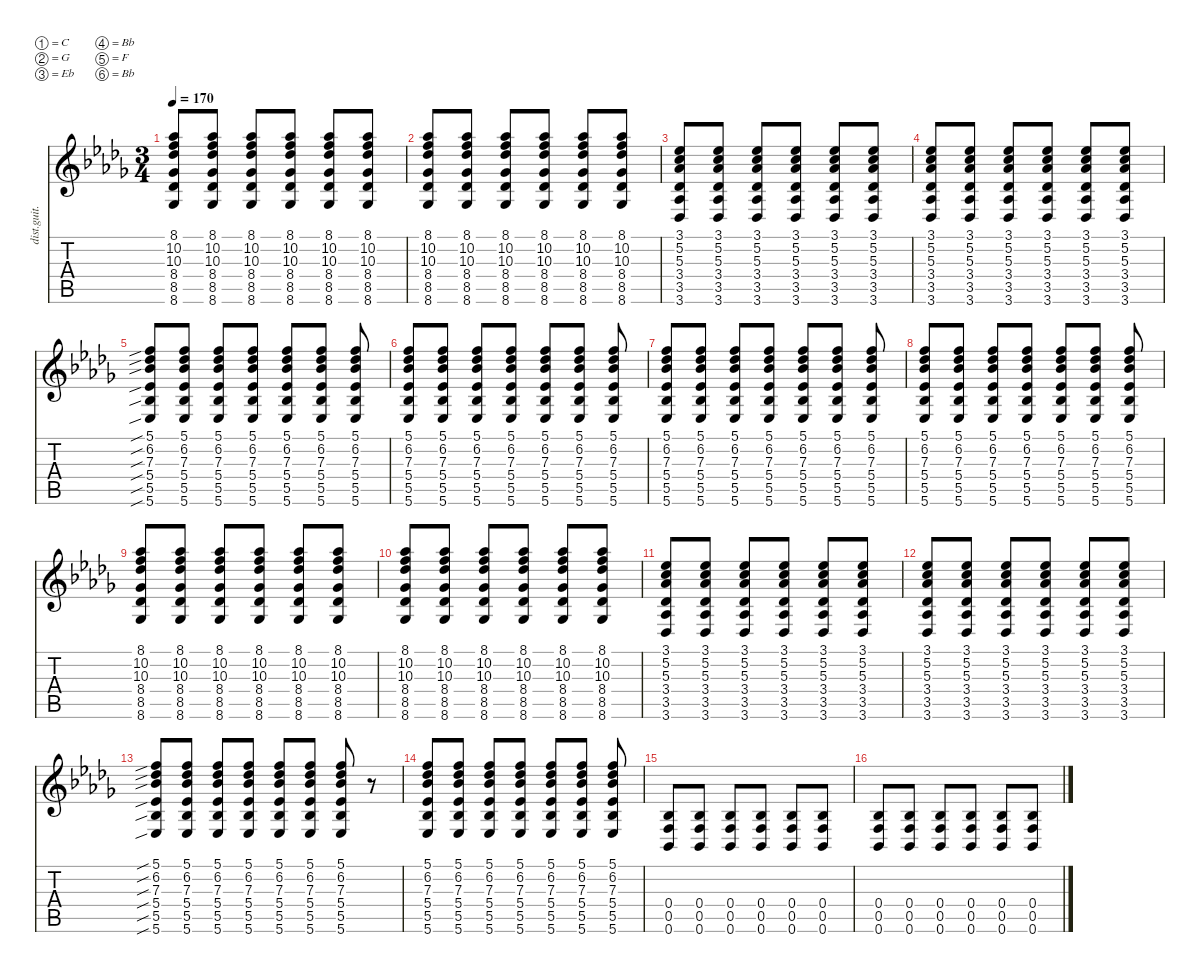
\defaultSystemsLayout 4
\hideDynamics
\bracketExtendMode nobrackets
\track ("Distortion Guitar" "dist.guit.") {instrument distortionguitar}
\staff {score tabs}
\tuning (C4 G3 Eb3 Bb2 F2 Bb1)
\ts (3 4)
\tempo 170
\clef g2
\ks bbminor
(8.6{acc b} 8.5{acc b} 8.4{acc b} 10.3{acc b} 10.2{acc forcenatural} 8.1{acc b}).8{dy mf beam Up} (8.6{acc b} 8.5{acc b} 8.4{acc b} 10.3{acc b} 10.2{acc forcenatural} 8.1{acc b}).8{beam Up} (8.6{acc b} 8.5{acc b} 8.4{acc b} 10.3{acc b} 10.2{acc forcenatural} 8.1{acc b}).8{beam Up} (8.6{acc b} 8.5{acc b} 8.4{acc b} 10.3{acc b} 10.2{acc forcenatural} 8.1{acc b}).8{beam Up} (8.6{acc b} 8.5{acc b} 8.4{acc b} 10.3{acc b} 10.2{acc forcenatural} 8.1{acc b}).8{beam Up} (8.6{acc b} 8.5{acc b} 8.4{acc b} 10.3{acc b} 10.2{acc forcenatural} 8.1{acc b}).8{beam Up} |
(8.6{acc b} 8.5{acc b} 8.4{acc b} 10.3{acc b} 10.2{acc forcenatural} 8.1{acc b}).8{beam Up} (8.6{acc b} 8.5{acc b} 8.4{acc b} 10.3{acc b} 10.2{acc forcenatural} 8.1{acc b}).8{beam Up} (8.6{acc b} 8.5{acc b} 8.4{acc b} 10.3{acc b} 10.2{acc forcenatural} 8.1{acc b}).8{beam Up} (8.6{acc b} 8.5{acc b} 8.4{acc b} 10.3{acc b} 10.2{acc forcenatural} 8.1{acc b}).8{beam Up} (8.6{acc b} 8.5{acc b} 8.4{acc b} 10.3{acc b} 10.2{acc forcenatural} 8.1{acc b}).8{beam Up} (8.6{acc b} 8.5{acc b} 8.4{acc b} 10.3{acc b} 10.2{acc forcenatural} 8.1{acc b}).8{beam Up} |
(3.6{acc b} 3.5{acc b} 3.4{acc b} 5.3{acc b} 5.2{acc forcenatural} 3.1{acc b}).8{beam Up} (3.6{acc b} 3.5{acc b} 3.4{acc b} 5.3{acc b} 5.2{acc forcenatural} 3.1{acc b}).8{beam Up} (3.6{acc b} 3.5{acc b} 3.4{acc b} 5.3{acc b} 5.2{acc forcenatural} 3.1{acc b}).8{beam Up} (3.6{acc b} 3.5{acc b} 3.4{acc b} 5.3{acc b} 5.2{acc forcenatural} 3.1{acc b}).8{beam Up} (3.6{acc b} 3.5{acc b} 3.4{acc b} 5.3{acc b} 5.2{acc forcenatural} 3.1{acc b}).8{beam Up} (3.6{acc b} 3.5{acc b} 3.4{acc b} 5.3{acc b} 5.2{acc forcenatural} 3.1{acc b}).8{beam Up} |
(3.6{acc b} 3.5{acc b} 3.4{acc b} 5.3{acc b} 5.2{acc forcenatural} 3.1{acc b}).8{beam Up} (3.6{acc b} 3.5{acc b} 3.4{acc b} 5.3{acc b} 5.2{acc forcenatural} 3.1{acc b}).8{beam Up} (3.6{acc b} 3.5{acc b} 3.4{acc b} 5.3{acc b} 5.2{acc forcenatural} 3.1{acc b}).8{beam Up} (3.6{acc b} 3.5{acc b} 3.4{acc b} 5.3{acc b} 5.2{acc forcenatural} 3.1{acc b}).8{beam Up} (3.6{acc b} 3.5{acc b} 3.4{acc b} 5.3{acc b} 5.2{acc forcenatural} 3.1{acc b}).8{beam Up} (3.6{acc b} 3.5{acc b} 3.4{acc b} 5.3{acc b} 5.2{acc forcenatural} 3.1{acc b}).8{beam Up} |
(5.6{sib acc b} 5.5{sib acc b} 5.4{sib acc b} 7.3{sib acc b} 6.2{sib acc b} 5.1{sib acc forcenatural}).8{beam Up} (5.6{acc b} 5.5{acc b} 5.4{acc b} 7.3{acc b} 6.2{acc b} 5.1{acc forcenatural}).8{beam Up} (5.6{acc b} 5.5{acc b} 5.4{acc b} 7.3{acc b} 6.2{acc b} 5.1{acc forcenatural}).8{beam Up} (5.6{acc b} 5.5{acc b} 5.4{acc b} 7.3{acc b} 6.2{acc b} 5.1{acc forcenatural}).8{beam Up} (5.6{acc b} 5.5{acc b} 5.4{acc b} 7.3{acc b} 6.2{acc b} 5.1{acc forcenatural}).8{beam Up} (5.6{acc b} 5.5{acc b} 5.4{acc b} 7.3{acc b} 6.2{acc b} 5.1{acc forcenatural}).8{beam Up} (5.6{acc b} 5.5{acc b} 5.4{acc b} 7.3{acc b} 6.2{acc b} 5.1{acc forcenatural}).8{beam Up} |
(5.6{acc b} 5.5{acc b} 5.4{acc b} 7.3{acc b} 6.2{acc b} 5.1{acc forcenatural}).8{beam Up} (5.6{acc b} 5.5{acc b} 5.4{acc b} 7.3{acc b} 6.2{acc b} 5.1{acc forcenatural}).8{beam Up} (5.6{acc b} 5.5{acc b} 5.4{acc b} 7.3{acc b} 6.2{acc b} 5.1{acc forcenatural}).8{beam Up} (5.6{acc b} 5.5{acc b} 5.4{acc b} 7.3{acc b} 6.2{acc b} 5.1{acc forcenatural}).8{beam Up} (5.6{acc b} 5.5{acc b} 5.4{acc b} 7.3{acc b} 6.2{acc b} 5.1{acc forcenatural}).8{beam Up} (5.6{acc b} 5.5{acc b} 5.4{acc b} 7.3{acc b} 6.2{acc b} 5.1{acc forcenatural}).8{beam Up} (5.6{acc b} 5.5{acc b} 5.4{acc b} 7.3{acc b} 6.2{acc b} 5.1{acc forcenatural}).8{beam Up} |
(5.6{acc b} 5.5{acc b} 5.4{acc b} 7.3{acc b} 6.2{acc b} 5.1{acc forcenatural}).8{beam Up} (5.6{acc b} 5.5{acc b} 5.4{acc b} 7.3{acc b} 6.2{acc b} 5.1{acc forcenatural}).8{beam Up} (5.6{acc b} 5.5{acc b} 5.4{acc b} 7.3{acc b} 6.2{acc b} 5.1{acc forcenatural}).8{beam Up} (5.6{acc b} 5.5{acc b} 5.4{acc b} 7.3{acc b} 6.2{acc b} 5.1{acc forcenatural}).8{beam Up} (5.6{acc b} 5.5{acc b} 5.4{acc b} 7.3{acc b} 6.2{acc b} 5.1{acc forcenatural}).8{beam Up} (5.6{acc b} 5.5{acc b} 5.4{acc b} 7.3{acc b} 6.2{acc b} 5.1{acc forcenatural}).8{beam Up} (5.6{acc b} 5.5{acc b} 5.4{acc b} 7.3{acc b} 6.2{acc b} 5.1{acc forcenatural}).8{beam Up} |
(5.6{acc b} 5.5{acc b} 5.4{acc b} 7.3{acc b} 6.2{acc b} 5.1{acc forcenatural}).8{beam Up} (5.6{acc b} 5.5{acc b} 5.4{acc b} 7.3{acc b} 6.2{acc b} 5.1{acc forcenatural}).8{beam Up} (5.6{acc b} 5.5{acc b} 5.4{acc b} 7.3{acc b} 6.2{acc b} 5.1{acc forcenatural}).8{beam Up} (5.6{acc b} 5.5{acc b} 5.4{acc b} 7.3{acc b} 6.2{acc b} 5.1{acc forcenatural}).8{beam Up} (5.6{acc b} 5.5{acc b} 5.4{acc b} 7.3{acc b} 6.2{acc b} 5.1{acc forcenatural}).8{beam Up} (5.6{acc b} 5.5{acc b} 5.4{acc b} 7.3{acc b} 6.2{acc b} 5.1{acc forcenatural}).8{beam Up} (5.6{acc b} 5.5{acc b} 5.4{acc b} 7.3{acc b} 6.2{acc b} 5.1{acc forcenatural}).8{beam Up} |
(8.6{acc b} 8.5{acc b} 8.4{acc b} 10.3{acc b} 10.2{acc forcenatural} 8.1{acc b}).8{beam Up} (8.6{acc b} 8.5{acc b} 8.4{acc b} 10.3{acc b} 10.2{acc forcenatural} 8.1{acc b}).8{beam Up} (8.6{acc b} 8.5{acc b} 8.4{acc b} 10.3{acc b} 10.2{acc forcenatural} 8.1{acc b}).8{beam Up} (8.6{acc b} 8.5{acc b} 8.4{acc b} 10.3{acc b} 10.2{acc forcenatural} 8.1{acc b}).8{beam Up} (8.6{acc b} 8.5{acc b} 8.4{acc b} 10.3{acc b} 10.2{acc forcenatural} 8.1{acc b}).8{beam Up} (8.6{acc b} 8.5{acc b} 8.4{acc b} 10.3{acc b} 10.2{acc forcenatural} 8.1{acc b}).8{beam Up} |
(8.6{acc b} 8.5{acc b} 8.4{acc b} 10.3{acc b} 10.2{acc forcenatural} 8.1{acc b}).8{beam Up} (8.6{acc b} 8.5{acc b} 8.4{acc b} 10.3{acc b} 10.2{acc forcenatural} 8.1{acc b}).8{beam Up} (8.6{acc b} 8.5{acc b} 8.4{acc b} 10.3{acc b} 10.2{acc forcenatural} 8.1{acc b}).8{beam Up} (8.6{acc b} 8.5{acc b} 8.4{acc b} 10.3{acc b} 10.2{acc forcenatural} 8.1{acc b}).8{beam Up} (8.6{acc b} 8.5{acc b} 8.4{acc b} 10.3{acc b} 10.2{acc forcenatural} 8.1{acc b}).8{beam Up} (8.6{acc b} 8.5{acc b} 8.4{acc b} 10.3{acc b} 10.2{acc forcenatural} 8.1{acc b}).8{beam Up} |
(3.6{acc b} 3.5{acc b} 3.4{acc b} 5.3{acc b} 5.2{acc forcenatural} 3.1{acc b}).8{beam Up} (3.6{acc b} 3.5{acc b} 3.4{acc b} 5.3{acc b} 5.2{acc forcenatural} 3.1{acc b}).8{beam Up} (3.6{acc b} 3.5{acc b} 3.4{acc b} 5.3{acc b} 5.2{acc forcenatural} 3.1{acc b}).8{beam Up} (3.6{acc b} 3.5{acc b} 3.4{acc b} 5.3{acc b} 5.2{acc forcenatural} 3.1{acc b}).8{beam Up} (3.6{acc b} 3.5{acc b} 3.4{acc b} 5.3{acc b} 5.2{acc forcenatural} 3.1{acc b}).8{beam Up} (3.6{acc b} 3.5{acc b} 3.4{acc b} 5.3{acc b} 5.2{acc forcenatural} 3.1{acc b}).8{beam Up} |
(3.6{acc b} 3.5{acc b} 3.4{acc b} 5.3{acc b} 5.2{acc forcenatural} 3.1{acc b}).8{beam Up} (3.6{acc b} 3.5{acc b} 3.4{acc b} 5.3{acc b} 5.2{acc forcenatural} 3.1{acc b}).8{beam Up} (3.6{acc b} 3.5{acc b} 3.4{acc b} 5.3{acc b} 5.2{acc forcenatural} 3.1{acc b}).8{beam Up} (3.6{acc b} 3.5{acc b} 3.4{acc b} 5.3{acc b} 5.2{acc forcenatural} 3.1{acc b}).8{beam Up} (3.6{acc b} 3.5{acc b} 3.4{acc b} 5.3{acc b} 5.2{acc forcenatural} 3.1{acc b}).8{beam Up} (3.6{acc b} 3.5{acc b} 3.4{acc b} 5.3{acc b} 5.2{acc forcenatural} 3.1{acc b}).8{beam Up} |
(5.6{sib acc b} 5.5{sib acc b} 5.4{sib acc b} 7.3{sib acc b} 6.2{sib acc b} 5.1{sib acc forcenatural}).8{beam Up} (5.6{acc b} 5.5{acc b} 5.4{acc b} 7.3{acc b} 6.2{acc b} 5.1{acc forcenatural}).8{beam Up} (5.6{acc b} 5.5{acc b} 5.4{acc b} 7.3{acc b} 6.2{acc b} 5.1{acc forcenatural}).8{beam Up} (5.6{acc b} 5.5{acc b} 5.4{acc b} 7.3{acc b} 6.2{acc b} 5.1{acc forcenatural}).8{beam Up} (5.6{acc b} 5.5{acc b} 5.4{acc b} 7.3{acc b} 6.2{acc b} 5.1{acc forcenatural}).8{beam Up} (5.6{acc b} 5.5{acc b} 5.4{acc b} 7.3{acc b} 6.2{acc b} 5.1{acc forcenatural}).8{beam Up} (5.6{acc b} 5.5{acc b} 5.4{acc b} 7.3{acc b} 6.2{acc b} 5.1{acc forcenatural}).8{beam Up} r.8{beam Down} |
(5.6{acc b} 5.5{acc b} 5.4{acc b} 7.3{acc b} 6.2{acc b} 5.1{acc forcenatural}).8{beam Up} (5.6{acc b} 5.5{acc b} 5.4{acc b} 7.3{acc b} 6.2{acc b} 5.1{acc forcenatural}).8{beam Up} (5.6{acc b} 5.5{acc b} 5.4{acc b} 7.3{acc b} 6.2{acc b} 5.1{acc forcenatural}).8{beam Up} (5.6{acc b} 5.5{acc b} 5.4{acc b} 7.3{acc b} 6.2{acc b} 5.1{acc forcenatural}).8{beam Up} (5.6{acc b} 5.5{acc b} 5.4{acc b} 7.3{acc b} 6.2{acc b} 5.1{acc forcenatural}).8{beam Up} (5.6{acc b} 5.5{acc b} 5.4{acc b} 7.3{acc b} 6.2{acc b} 5.1{acc forcenatural}).8{beam Up} (5.6{acc b} 5.5{acc b} 5.4{acc b} 7.3{acc b} 6.2{acc b} 5.1{acc forcenatural}).8{beam Up} |
(0.6{acc b} 0.5{acc forcenatural} 0.4{acc b}).8{beam Up} (0.6{acc b} 0.5{acc forcenatural} 0.4{acc b}).8{beam Up} (0.6{acc b} 0.5{acc forcenatural} 0.4{acc b}).8{beam Up} (0.6{acc b} 0.5{acc forcenatural} 0.4{acc b}).8{beam Up} (0.6{acc b} 0.5{acc forcenatural} 0.4{acc b}).8{beam Up} (0.6{acc b} 0.5{acc forcenatural} 0.4{acc b}).8{beam Up} |
(0.6{acc b} 0.5{acc forcenatural} 0.4{acc b}).8{beam Up} (0.6{acc b} 0.5{acc forcenatural} 0.4{acc b}).8{beam Up} (0.6{acc b} 0.5{acc forcenatural} 0.4{acc b}).8{beam Up} (0.6{acc b} 0.5{acc forcenatural} 0.4{acc b}).8{beam Up} (0.6{acc b} 0.5{acc forcenatural} 0.4{acc b}).8{beam Up} (0.6{acc b} 0.5{acc forcenatural} 0.4{acc b}).8{beam Up}
